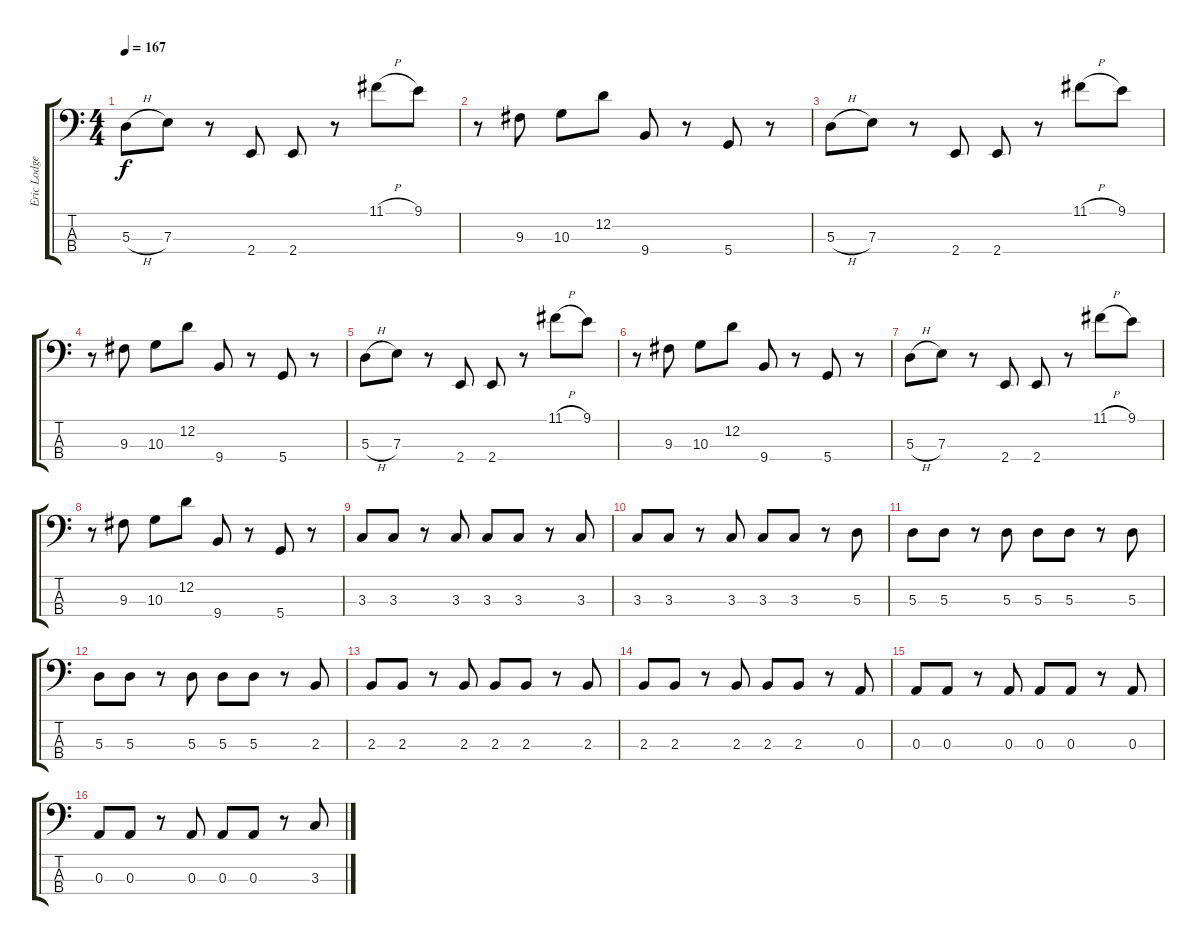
\track ("Eric Lodge" "Eric Lodge") {instrument electricbassfinger}
\staff {score tabs}
\tuning (G2 D2 A1 D1) {hide}
\ts (4 4)
\tempo 167
\clef f4
\ks c
5.3{h}.8{dy f} 7.3.8 r.8 2.4.8 2.4.8 r.8 11.1{h}.8 9.1.8 |
r.8 9.3.8 10.3.8 12.2.8 9.4.8 r.8 5.4.8 r.8 |
5.3{h}.8 7.3.8 r.8 2.4.8 2.4.8 r.8 11.1{h}.8 9.1.8 |
r.8 9.3.8 10.3.8 12.2.8 9.4.8 r.8 5.4.8 r.8 |
5.3{h}.8 7.3.8 r.8 2.4.8 2.4.8 r.8 11.1{h}.8 9.1.8 |
r.8 9.3.8 10.3.8 12.2.8 9.4.8 r.8 5.4.8 r.8 |
5.3{h}.8 7.3.8 r.8 2.4.8 2.4.8 r.8 11.1{h}.8 9.1.8 |
r.8 9.3.8 10.3.8 12.2.8 9.4.8 r.8 5.4.8 r.8 |
3.3.8 3.3.8 r.8 3.3.8 3.3.8 3.3.8 r.8 3.3.8 |
3.3.8 3.3.8 r.8 3.3.8 3.3.8 3.3.8 r.8 5.3.8 |
5.3.8 5.3.8 r.8 5.3.8 5.3.8 5.3.8 r.8 5.3.8 |
5.3.8 5.3.8 r.8 5.3.8 5.3.8 5.3.8 r.8 2.3.8 |
2.3.8 2.3.8 r.8 2.3.8 2.3.8 2.3.8 r.8 2.3.8 |
2.3.8 2.3.8 r.8 2.3.8 2.3.8 2.3.8 r.8 0.3.8 |
0.3.8 0.3.8 r.8 0.3.8 0.3.8 0.3.8 r.8 0.3.8 |
0.3.8 0.3.8 r.8 0.3.8 0.3.8 0.3.8 r.8 3.3.8
